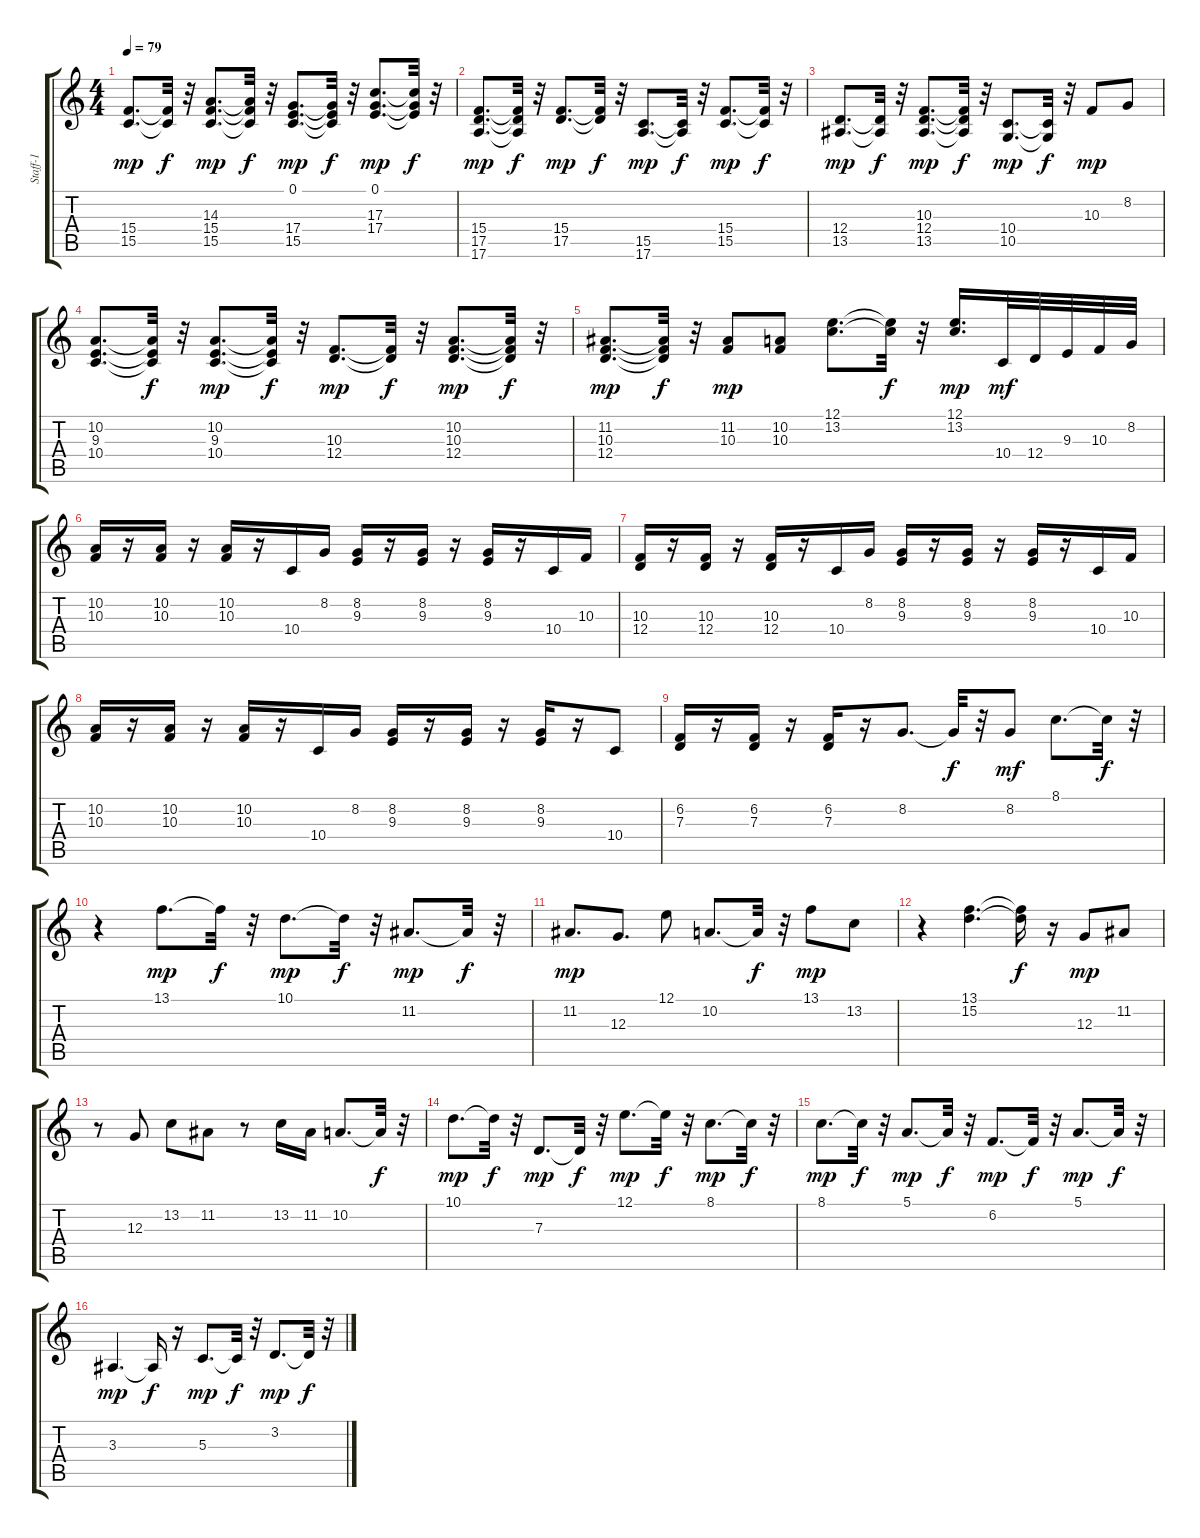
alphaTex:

\track ("Staff-1" "Staff-1") {instrument acousticgrandpiano}
\staff {score tabs}
\tuning (E4 B3 G3 D3 A2 E2) {hide}
\ts (4 4)
\tempo 79
\clef g2
\ks c
(15.4 15.5).8{d dy mp} (15.4{t} 15.5{t}).32{dy f} r.32 (14.3 15.4 15.5).8{d dy mp} (14.3{t} 15.4{t} 15.5{t}).32{dy f} r.32 (0.1 17.4 15.5).8{d dy mp} (0.1{t} 17.4{t} 15.5{t}).32{dy f} r.32 (0.1 17.3 17.4).8{d dy mp} (0.1{t} 17.3{t} 17.4{t}).32{dy f} r.32 |
(15.4 17.5 17.6).8{d dy mp} (15.4{t} 17.5{t} 17.6{t}).32{dy f} r.32 (15.4 17.5).8{d dy mp} (15.4{t} 17.5{t}).32{dy f} r.32 (15.5 17.6).8{d dy mp} (15.5{t} 17.6{t}).32{dy f} r.32 (15.4 15.5).8{d dy mp} (15.4{t} 15.5{t}).32{dy f} r.32 |
(12.4 13.5).8{d dy mp} (12.4{t} 13.5{t}).32{dy f} r.32 (10.3 12.4 13.5).8{d dy mp} (10.3{t} 12.4{t} 13.5{t}).32{dy f} r.32 (10.4 10.5).8{d dy mp} (10.4{t} 10.5{t}).32{dy f} r.32 10.3.8{dy mp} 8.2.8 |
(10.2 9.3 10.4).8{d} (10.2{t} 9.3{t} 10.4{t}).32{dy f} r.32 (10.2 9.3 10.4).8{d dy mp} (10.2{t} 9.3{t} 10.4{t}).32{dy f} r.32 (10.3 12.4).8{d dy mp} (10.3{t} 12.4{t}).32{dy f} r.32 (10.2 10.3 12.4).8{d dy mp} (10.2{t} 10.3{t} 12.4{t}).32{dy f} r.32 |
(11.2 10.3 12.4).8{d dy mp} (11.2{t} 10.3{t} 12.4{t}).32{dy f} r.32 (11.2 10.3).8{dy mp} (10.2 10.3).8 (12.1 13.2).8{d} (12.1{t} 13.2{t}).32{dy f} r.32 (12.1 13.2).16{d dy mp} 10.4.32{dy mf} 12.4.32 9.3.32 10.3.32 8.2.32 |
(10.2 10.3).16 r.16 (10.2 10.3).16 r.16 (10.2 10.3).16 r.16 10.4.16 8.2.16 (8.2 9.3).16 r.16 (8.2 9.3).16 r.16 (8.2 9.3).16 r.16 10.4.16 10.3.16 |
(10.3 12.4).16 r.16 (10.3 12.4).16 r.16 (10.3 12.4).16 r.16 10.4.16 8.2.16 (8.2 9.3).16 r.16 (8.2 9.3).16 r.16 (8.2 9.3).16 r.16 10.4.16 10.3.16 |
(10.2 10.3).16 r.16 (10.2 10.3).16 r.16 (10.2 10.3).16 r.16 10.4.16 8.2.16 (8.2 9.3).16 r.16 (8.2 9.3).16 r.16 (8.2 9.3).16 r.16 10.4.8 |
(6.2 7.3).16 r.16 (6.2 7.3).16 r.16 (6.2 7.3).16 r.16 8.2.8{d} 8.2{t}.32{dy f} r.32 8.2.8{dy mf} 8.1.8{d} 8.1{t}.32{dy f} r.32 |
r.4 13.1.8{d dy mp} 13.1{t}.32{dy f} r.32 10.1.8{d dy mp} 10.1{t}.32{dy f} r.32 11.2.8{d dy mp} 11.2{t}.32{dy f} r.32 |
11.2.8{d dy mp} 12.3.8{d} 12.1.8 10.2.8{d} 10.2{t}.32{dy f} r.32 13.1.8{dy mp} 13.2.8 |
r.4 (13.1 15.2).4{d} (13.1{t} 15.2{t}).16{dy f} r.16 12.3.8{dy mp} 11.2.8 |
r.8 12.3.8 13.2.8 11.2.8 r.8 13.2.16 11.2.16 10.2.8{d} 10.2{t}.32{dy f} r.32 |
10.1.8{d dy mp} 10.1{t}.32{dy f} r.32 7.3.8{d dy mp} 7.3{t}.32{dy f} r.32 12.1.8{d dy mp} 12.1{t}.32{dy f} r.32 8.1.8{d dy mp} 8.1{t}.32{dy f} r.32 |
8.1.8{d dy mp} 8.1{t}.32{dy f} r.32 5.1.8{d dy mp} 5.1{t}.32{dy f} r.32 6.2.8{d dy mp} 6.2{t}.32{dy f} r.32 5.1.8{d dy mp} 5.1{t}.32{dy f} r.32 |
3.3.4{d dy mp} 3.3{t}.16{dy f} r.16 5.3.8{d dy mp} 5.3{t}.32{dy f} r.32 3.2.8{d dy mp} 3.2{t}.32{dy f} r.32
